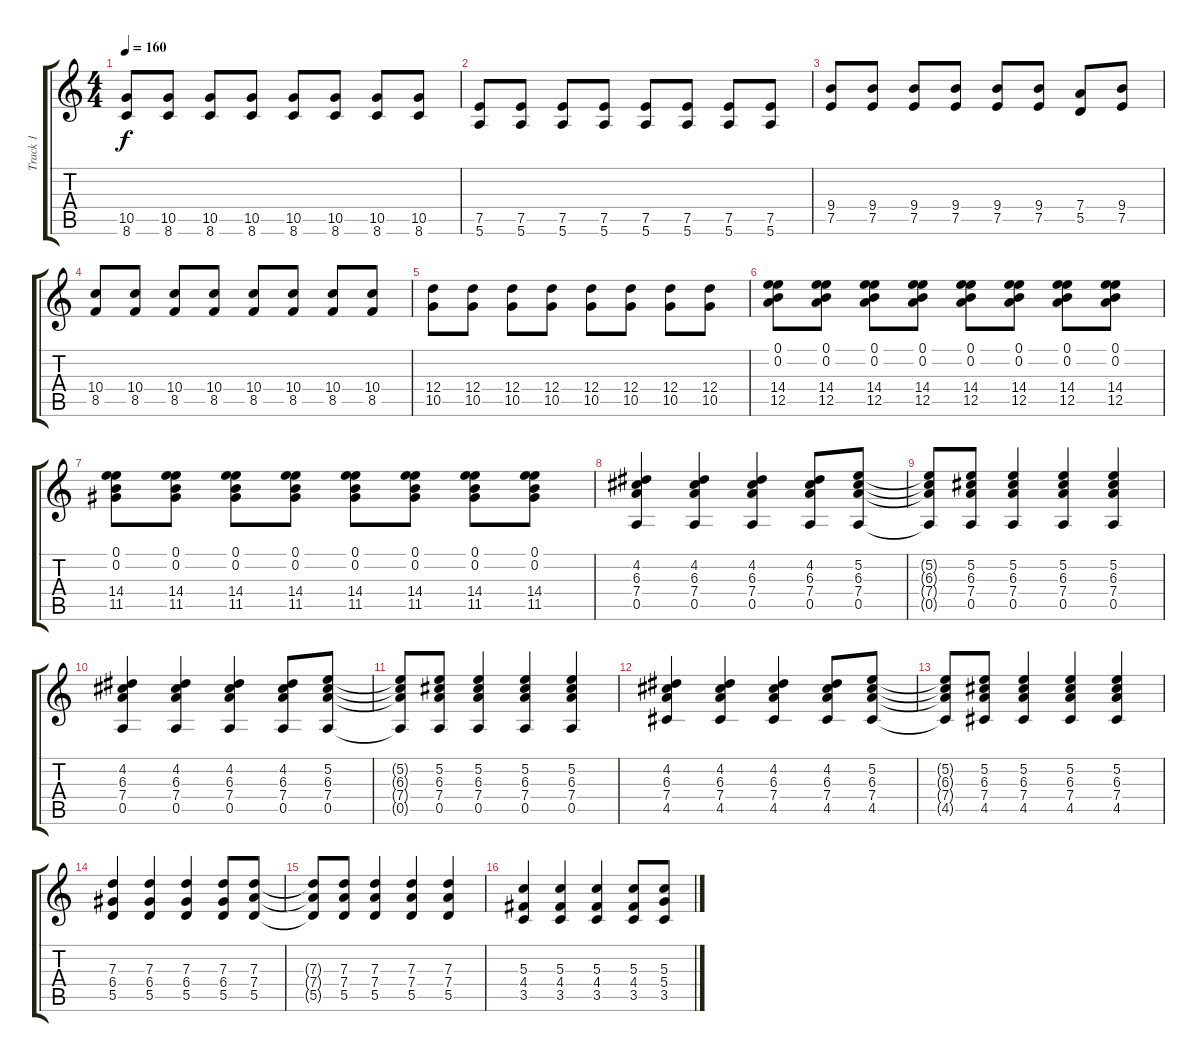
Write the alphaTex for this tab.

\track ("Track 1" "Track 1") {instrument overdrivenguitar}
\staff {score tabs}
\tuning (E4 B3 G3 D3 A2 E2) {hide}
\ts (4 4)
\tempo 160
\clef g2
\ks c
(10.5 8.6).8{dy f} (10.5 8.6).8 (10.5 8.6).8 (10.5 8.6).8 (10.5 8.6).8 (10.5 8.6).8 (10.5 8.6).8 (10.5 8.6).8 |
(7.5 5.6).8 (7.5 5.6).8 (7.5 5.6).8 (7.5 5.6).8 (7.5 5.6).8 (7.5 5.6).8 (7.5 5.6).8 (7.5 5.6).8 |
(9.4 7.5).8 (9.4 7.5).8 (9.4 7.5).8 (9.4 7.5).8 (9.4 7.5).8 (9.4 7.5).8 (7.4 5.5).8 (9.4 7.5).8 |
(10.4 8.5).8 (10.4 8.5).8 (10.4 8.5).8 (10.4 8.5).8 (10.4 8.5).8 (10.4 8.5).8 (10.4 8.5).8 (10.4 8.5).8 |
(12.4 10.5).8 (12.4 10.5).8 (12.4 10.5).8 (12.4 10.5).8 (12.4 10.5).8 (12.4 10.5).8 (12.4 10.5).8 (12.4 10.5).8 |
(0.1 0.2 14.4 12.5).8 (0.1 0.2 14.4 12.5).8 (0.1 0.2 14.4 12.5).8 (0.1 0.2 14.4 12.5).8 (0.1 0.2 14.4 12.5).8 (0.1 0.2 14.4 12.5).8 (0.1 0.2 14.4 12.5).8 (0.1 0.2 14.4 12.5).8 |
(0.1 0.2 14.4 11.5).8 (0.1 0.2 14.4 11.5).8 (0.1 0.2 14.4 11.5).8 (0.1 0.2 14.4 11.5).8 (0.1 0.2 14.4 11.5).8 (0.1 0.2 14.4 11.5).8 (0.1 0.2 14.4 11.5).8 (0.1 0.2 14.4 11.5).8 |
(4.2 6.3 7.4 0.5).4 (4.2 6.3 7.4 0.5).4 (4.2 6.3 7.4 0.5).4 (4.2 6.3 7.4 0.5).8 (5.2 6.3 7.4 0.5).8 |
(5.2{t} 6.3{t} 7.4{t} 0.5{t}).8 (5.2 6.3 7.4 0.5).8 (5.2 6.3 7.4 0.5).4 (5.2 6.3 7.4 0.5).4 (5.2 6.3 7.4 0.5).4 |
(4.2 6.3 7.4 0.5).4 (4.2 6.3 7.4 0.5).4 (4.2 6.3 7.4 0.5).4 (4.2 6.3 7.4 0.5).8 (5.2 6.3 7.4 0.5).8 |
(5.2{t} 6.3{t} 7.4{t} 0.5{t}).8 (5.2 6.3 7.4 0.5).8 (5.2 6.3 7.4 0.5).4 (5.2 6.3 7.4 0.5).4 (5.2 6.3 7.4 0.5).4 |
(4.2 6.3 7.4 4.5).4 (4.2 6.3 7.4 4.5).4 (4.2 6.3 7.4 4.5).4 (4.2 6.3 7.4 4.5).8 (5.2 6.3 7.4 4.5).8 |
(5.2{t} 6.3{t} 7.4{t} 4.5{t}).8 (5.2 6.3 7.4 4.5).8 (5.2 6.3 7.4 4.5).4 (5.2 6.3 7.4 4.5).4 (5.2 6.3 7.4 4.5).4 |
(7.3 6.4 5.5).4 (7.3 6.4 5.5).4 (7.3 6.4 5.5).4 (7.3 6.4 5.5).8 (7.3 7.4 5.5).8 |
(7.3{t} 7.4{t} 5.5{t}).8 (7.3 7.4 5.5).8 (7.3 7.4 5.5).4 (7.3 7.4 5.5).4 (7.3 7.4 5.5).4 |
(5.3 4.4 3.5).4 (5.3 4.4 3.5).4 (5.3 4.4 3.5).4 (5.3 4.4 3.5).8 (5.3 5.4 3.5).8
